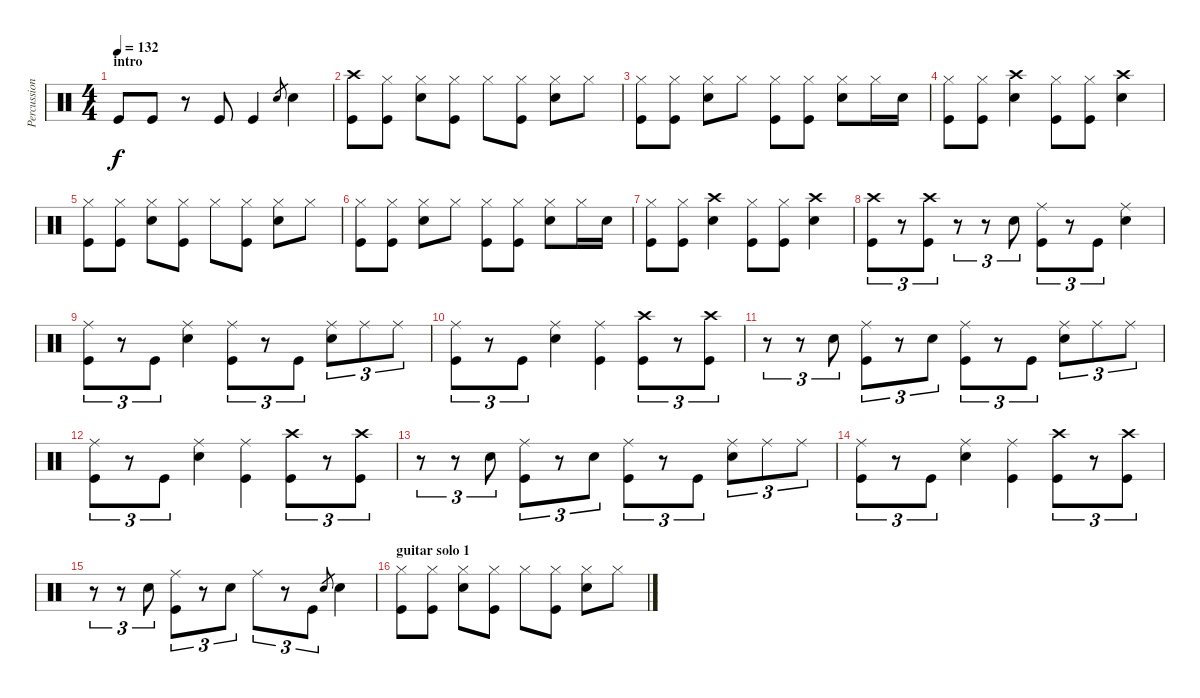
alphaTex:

\track ("Percussion" "Percussion") {instrument percussion}
\staff {score}
\articulation defaults
\ts (4 4)
\section ("" "intro")
\tempo 132
\clef neutral
\ks c "Kick (hit)".8{dy f} "Kick (hit)".8
r.8 "Kick (hit)".8 "Kick (hit)".4 "Snare (hit) 2".8{gr} "Snare (hit) 2".4 |
("Crash high (hit)" "Kick (hit)").8 ("Hi-Hat (closed)" "Kick (hit)").8 ("Hi-Hat (closed)" "Snare (hit) 2").8 ("Hi-Hat (closed)" "Kick (hit)").8 "Hi-Hat (closed)".8 ("Hi-Hat (closed)" "Kick (hit)").8 ("Hi-Hat (closed)" "Snare (hit) 2").8 "Hi-Hat (closed)".8 |
("Hi-Hat (closed)" "Kick (hit)").8 ("Hi-Hat (closed)" "Kick (hit)").8 ("Hi-Hat (closed)" "Snare (hit) 2").8 "Hi-Hat (closed)".8 ("Hi-Hat (closed)" "Kick (hit)").8 ("Hi-Hat (closed)" "Kick (hit)").8 ("Hi-Hat (closed)" "Snare (hit) 2").8 "Hi-Hat (closed)".16 "Snare (hit) 2".16 |
("Hi-Hat (closed)" "Kick (hit)").8 ("Hi-Hat (closed)" "Kick (hit)").8 ("Crash high (hit)" "Snare (hit) 2").4 ("Hi-Hat (closed)" "Kick (hit)").8 ("Hi-Hat (closed)" "Kick (hit)").8 ("Crash high (hit)" "Snare (hit) 2").4 |
("Hi-Hat (closed)" "Kick (hit)").8 ("Hi-Hat (closed)" "Kick (hit)").8 ("Hi-Hat (closed)" "Snare (hit) 2").8 ("Hi-Hat (closed)" "Kick (hit)").8 "Hi-Hat (closed)".8 ("Hi-Hat (closed)" "Kick (hit)").8 ("Hi-Hat (closed)" "Snare (hit) 2").8 "Hi-Hat (closed)".8 |
("Hi-Hat (closed)" "Kick (hit)").8 ("Hi-Hat (closed)" "Kick (hit)").8 ("Hi-Hat (closed)" "Snare (hit) 2").8 "Hi-Hat (closed)".8 ("Hi-Hat (closed)" "Kick (hit)").8 ("Hi-Hat (closed)" "Kick (hit)").8 ("Hi-Hat (closed)" "Snare (hit) 2").8 "Hi-Hat (closed)".16 "Snare (hit) 2".16 |
("Hi-Hat (closed)" "Kick (hit)").8 ("Hi-Hat (closed)" "Kick (hit)").8 ("Crash high (hit)" "Snare (hit) 2").4 ("Hi-Hat (closed)" "Kick (hit)").8 ("Hi-Hat (closed)" "Kick (hit)").8 ("Crash high (hit)" "Snare (hit) 2").4 |
("Crash high (hit)" "Kick (hit)").8{tu (3 2)} r.8{tu (3 2)} ("Kick (hit)" "Crash high (hit)").8{tu (3 2)} r.8{tu (3 2)} r.8{tu (3 2)} "Snare (hit) 2".8{tu (3 2)} ("Ride (middle)" "Kick (hit)").8{tu (3 2)} r.8{tu (3 2)} "Kick (hit)".8{tu (3 2)} ("Snare (hit) 2" "Ride (middle)").4 |
("Ride (middle)" "Kick (hit)").8{tu (3 2)} r.8{tu (3 2)} "Kick (hit)".8{tu (3 2)} ("Snare (hit) 2" "Ride (middle)").4 ("Ride (middle)" "Kick (hit)").8{tu (3 2)} r.8{tu (3 2)} "Kick (hit)".8{tu (3 2)} ("Snare (hit) 2" "Ride (middle)").8{tu (3 2)} "Ride (middle)".8{tu (3 2)} "Ride (middle)".8{tu (3 2)} |
("Ride (middle)" "Kick (hit)").8{tu (3 2)} r.8{tu (3 2)} "Kick (hit)".8{tu (3 2)} ("Snare (hit) 2" "Ride (middle)").4 ("Ride (middle)" "Kick (hit)").4 ("Crash high (hit)" "Kick (hit)").8{tu (3 2)} r.8{tu (3 2)} ("Crash high (hit)" "Kick (hit)").8{tu (3 2)} |
r.8{tu (3 2)} r.8{tu (3 2)} "Snare (hit) 2".8{tu (3 2)} ("Ride (middle)" "Kick (hit)").8{tu (3 2)} r.8{tu (3 2)} "Snare (hit) 2".8{tu (3 2)} ("Kick (hit)" "Ride (middle)").8{tu (3 2)} r.8{tu (3 2)} "Kick (hit)".8{tu (3 2)} ("Ride (middle)" "Snare (hit) 2").8{tu (3 2)} "Ride (middle)".8{tu (3 2)} "Ride (middle)".8{tu (3 2)} |
("Ride (middle)" "Kick (hit)").8{tu (3 2)} r.8{tu (3 2)} "Kick (hit)".8{tu (3 2)} ("Snare (hit) 2" "Ride (middle)").4 ("Ride (middle)" "Kick (hit)").4 ("Crash high (hit)" "Kick (hit)").8{tu (3 2)} r.8{tu (3 2)} ("Kick (hit)" "Crash high (hit)").8{tu (3 2)} |
r.8{tu (3 2)} r.8{tu (3 2)} "Snare (hit) 2".8{tu (3 2)} ("Kick (hit)" "Ride (middle)").8{tu (3 2)} r.8{tu (3 2)} "Snare (hit) 2".8{tu (3 2)} ("Kick (hit)" "Ride (middle)").8{tu (3 2)} r.8{tu (3 2)} "Kick (hit)".8{tu (3 2)} ("Snare (hit) 2" "Ride (middle)").8{tu (3 2)} "Ride (middle)".8{tu (3 2)} "Ride (middle)".8{tu (3 2)} |
("Ride (middle)" "Kick (hit)").8{tu (3 2)} r.8{tu (3 2)} "Kick (hit)".8{tu (3 2)} ("Snare (hit) 2" "Ride (middle)").4 ("Ride (middle)" "Kick (hit)").4 ("Crash high (hit)" "Kick (hit)").8{tu (3 2)} r.8{tu (3 2)} ("Kick (hit)" "Crash high (hit)").8{tu (3 2)} |
r.8{tu (3 2)} r.8{tu (3 2)} "Snare (hit) 2".8{tu (3 2)} ("Ride (middle)" "Kick (hit)").8{tu (3 2)} r.8{tu (3 2)} "Snare (hit) 2".8{tu (3 2)} "Ride (middle)".8{tu (3 2)} r.8{tu (3 2)} "Kick (hit)".8{tu (3 2)} "Snare (hit) 2".8{gr} "Snare (hit) 2".4 |
\section ("" "guitar solo 1")
("Hi-Hat (closed)" "Kick (hit)").8 ("Hi-Hat (closed)" "Kick (hit)").8 ("Hi-Hat (closed)" "Snare (hit) 2").8 ("Hi-Hat (closed)" "Kick (hit)").8 "Hi-Hat (closed)".8 ("Hi-Hat (closed)" "Kick (hit)").8 ("Hi-Hat (closed)" "Snare (hit) 2").8 "Hi-Hat (closed)".8
